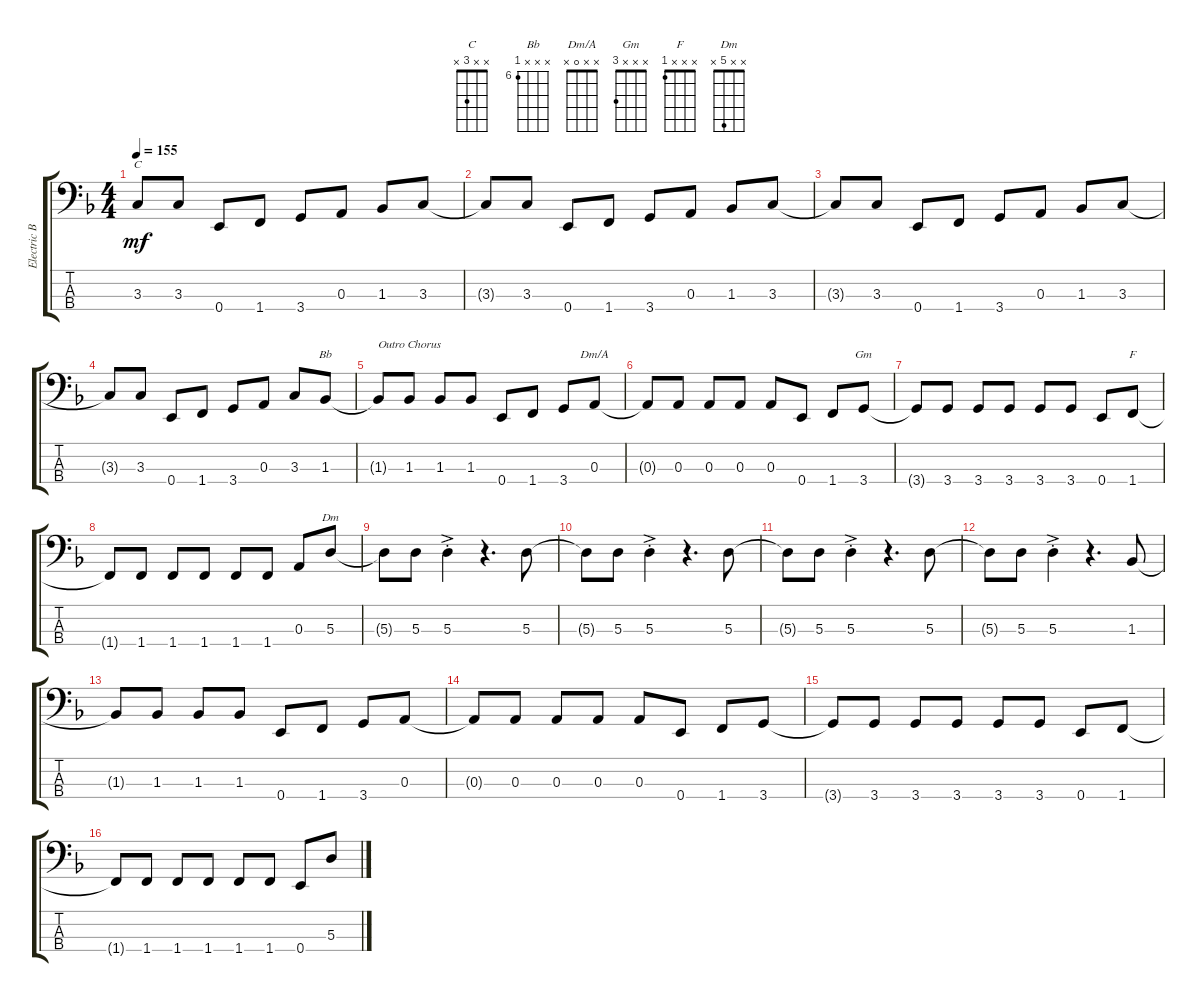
\track ("Electric Bass" "Electric B") {instrument electricbassfinger}
\staff {score tabs}
\tuning (G2 D2 A1 E1) {hide}
\chord ("C" x x 3 x)
\chord ("Bb" x x x 6) {firstfret 6}
\chord ("Dm/A" x x 0 x)
\chord ("Gm" x x x 3)
\chord ("F" x x x 1)
\chord ("Dm" x x 5 x)
\ts (4 4)
\tempo 155
\clef f4
\ks f
3.3{t}.8{ch "C" dy mf} 3.3.8 0.4.8 1.4.8 3.4.8 0.3.8 1.3.8 3.3.8 |
3.3{t}.8 3.3.8 0.4.8 1.4.8 3.4.8 0.3.8 1.3.8 3.3.8 |
3.3{t}.8 3.3.8 0.4.8 1.4.8 3.4.8 0.3.8 1.3.8 3.3.8 |
3.3{t}.8 3.3.8 0.4.8 1.4.8 3.4.8 0.3.8 3.3.8 1.3.8{ch "Bb"} |
1.3{t}.8{txt "Outro Chorus"} 1.3.8 1.3.8 1.3.8 0.4.8 1.4.8 3.4.8 0.3.8{ch "Dm/A"} |
0.3{t}.8 0.3.8 0.3.8 0.3.8 0.3.8 0.4.8 1.4.8 3.4.8{ch "Gm"} |
3.4{t}.8 3.4.8 3.4.8 3.4.8 3.4.8 3.4.8 0.4.8 1.4.8{ch "F"} |
1.4{t}.8 1.4.8 1.4.8 1.4.8 1.4.8 1.4.8 0.3.8 5.3.8{ch "Dm"} |
5.3{t}.8 5.3.8 5.3{ac st}.4 r.4{d} 5.3.8 |
5.3{t}.8 5.3.8 5.3{ac st}.4 r.4{d} 5.3.8 |
5.3{t}.8 5.3.8 5.3{ac st}.4 r.4{d} 5.3.8 |
5.3{t}.8 5.3.8 5.3{ac st}.4 r.4{d} 1.3.8 |
1.3{t}.8 1.3.8 1.3.8 1.3.8 0.4.8 1.4.8 3.4.8 0.3.8 |
0.3{t}.8 0.3.8 0.3.8 0.3.8 0.3.8 0.4.8 1.4.8 3.4.8 |
3.4{t}.8 3.4.8 3.4.8 3.4.8 3.4.8 3.4.8 0.4.8 1.4.8 |
1.4{t}.8 1.4.8 1.4.8 1.4.8 1.4.8 1.4.8 0.4.8 5.3.8
